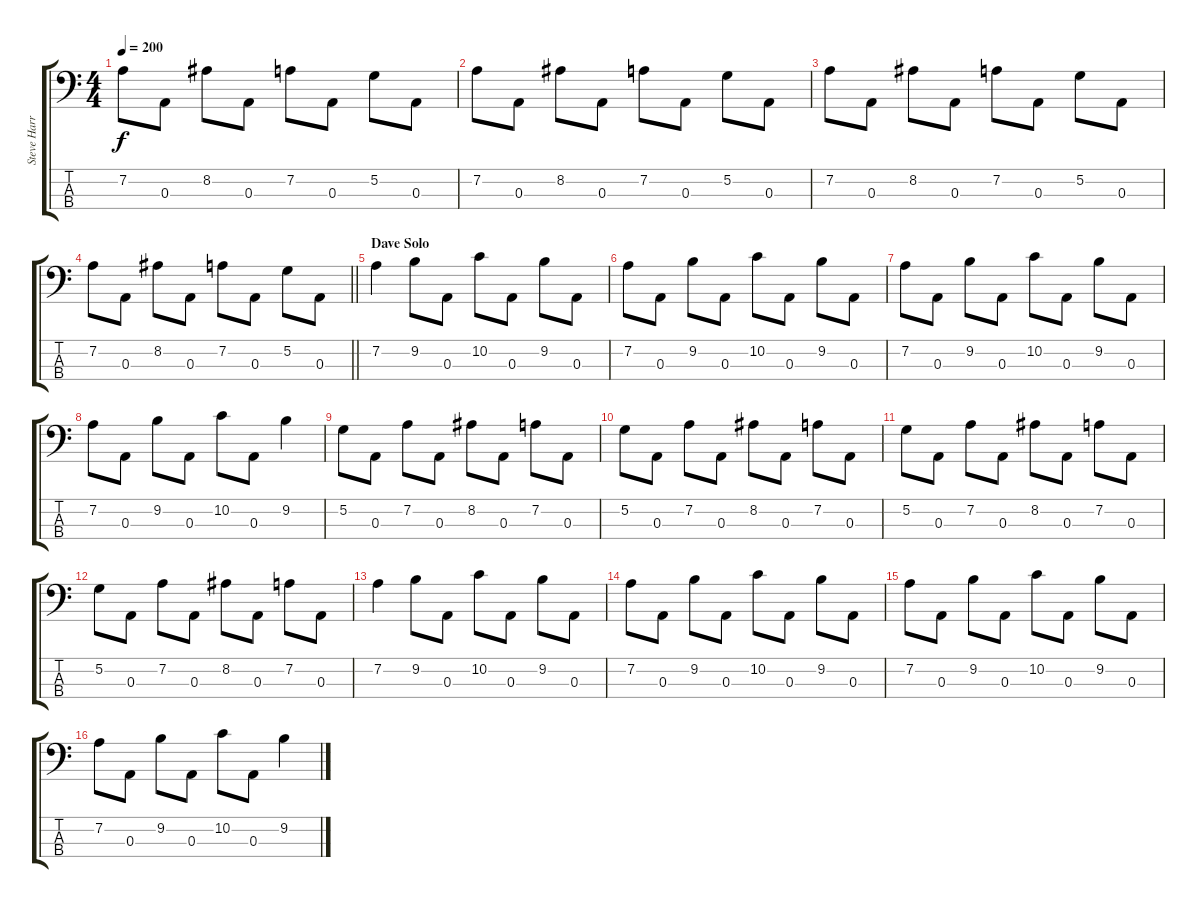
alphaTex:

\track ("Steve Harris" "Steve Harr") {instrument electricbassfinger}
\staff {score tabs}
\tuning (G2 D2 A1 E1) {hide}
\ts (4 4)
\tempo 200
\clef f4
\ks c
7.2.8{dy f} 0.3.8 8.2.8 0.3.8 7.2.8 0.3.8 5.2.8 0.3.8 |
7.2.8 0.3.8 8.2.8 0.3.8 7.2.8 0.3.8 5.2.8 0.3.8 |
7.2.8 0.3.8 8.2.8 0.3.8 7.2.8 0.3.8 5.2.8 0.3.8 |
\barLineRight lightlight
7.2.8 0.3.8 8.2.8 0.3.8 7.2.8 0.3.8 5.2.8 0.3.8 |
\section ("" "Dave Solo")
7.2.4 9.2.8 0.3.8 10.2.8 0.3.8 9.2.8 0.3.8 |
7.2.8 0.3.8 9.2.8 0.3.8 10.2.8 0.3.8 9.2.8 0.3.8 |
7.2.8 0.3.8 9.2.8 0.3.8 10.2.8 0.3.8 9.2.8 0.3.8 |
7.2.8 0.3.8 9.2.8 0.3.8 10.2.8 0.3.8 9.2.4 |
5.2.8 0.3.8 7.2.8 0.3.8 8.2.8 0.3.8 7.2.8 0.3.8 |
5.2.8 0.3.8 7.2.8 0.3.8 8.2.8 0.3.8 7.2.8 0.3.8 |
5.2.8 0.3.8 7.2.8 0.3.8 8.2.8 0.3.8 7.2.8 0.3.8 |
5.2.8 0.3.8 7.2.8 0.3.8 8.2.8 0.3.8 7.2.8 0.3.8 |
7.2.4 9.2.8 0.3.8 10.2.8 0.3.8 9.2.8 0.3.8 |
7.2.8 0.3.8 9.2.8 0.3.8 10.2.8 0.3.8 9.2.8 0.3.8 |
7.2.8 0.3.8 9.2.8 0.3.8 10.2.8 0.3.8 9.2.8 0.3.8 |
7.2.8 0.3.8 9.2.8 0.3.8 10.2.8 0.3.8 9.2.4
